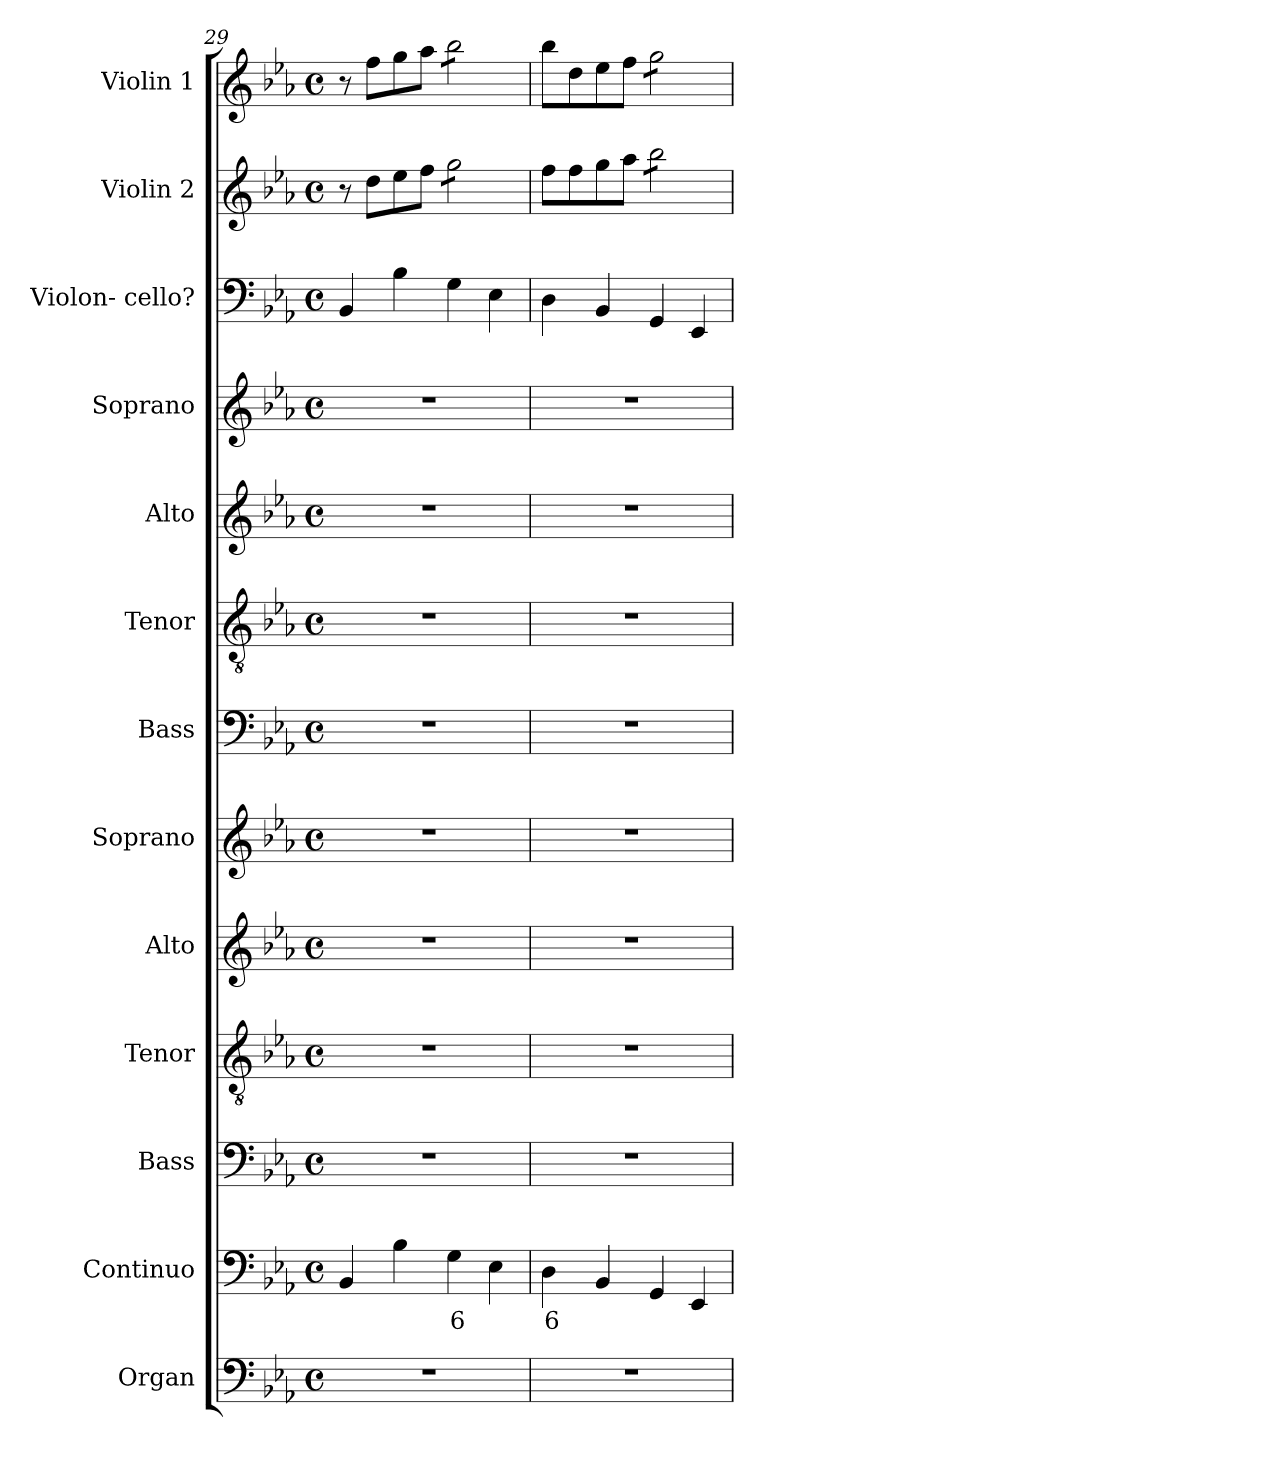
**kern	**kern	**text	**kern	**kern	**kern	**kern	**kern	**kern	**kern	**kern	**kern	**kern	**kern
*part13	*part12	*part12	*part11	*part10	*part9	*part8	*part7	*part6	*part5	*part4	*part3	*part2	*part1
*staff13	*staff12	*staff12	*staff11	*staff10	*staff9	*staff8	*staff7	*staff6	*staff5	*staff4	*staff3	*staff2	*staff1
*I"Organ	*I"Continuo	*	*I"Bass	*I"Tenor	*I"Alto	*I"Soprano	*I"Bass	*I"Tenor	*I"Alto	*I"Soprano	*I"Violon- cello?	*I"Violin 2	*I"Violin 1
*I'Org.	*I'Cont.	*	*I'B.	*I'T.	*I'A.	*I'S.	*I'B.	*I'T.	*I'A.	*I'S.	*I'Vc.	*I'Vln. 2	*I'Vln. 1
!!LO:PB:g=z
*clefF4	*clefF4	*	*clefF4	*clefGv2	*clefG2	*clefG2	*clefF4	*clefGv2	*clefG2	*clefG2	*clefF4	*clefG2	*clefG2
*	*	*	*	*ITrd7c12	*	*	*	*ITrd7c12	*	*	*	*	*
*k[b-e-a-]	*k[b-e-a-]	*	*k[b-e-a-]	*k[b-e-a-]	*k[b-e-a-]	*k[b-e-a-]	*k[b-e-a-]	*k[b-e-a-]	*k[b-e-a-]	*k[b-e-a-]	*k[b-e-a-]	*k[b-e-a-]	*k[b-e-a-]
*E-:	*E-:	*	*E-:	*E-:	*E-:	*E-:	*E-:	*E-:	*E-:	*E-:	*E-:	*E-:	*E-:
*M4/4	*M4/4	*	*M4/4	*M4/4	*M4/4	*M4/4	*M4/4	*M4/4	*M4/4	*M4/4	*M4/4	*M4/4	*M4/4
*met(c)	*met(c)	*	*met(c)	*met(c)	*met(c)	*met(c)	*met(c)	*met(c)	*met(c)	*met(c)	*met(c)	*met(c)	*met(c)
=29	=29	=29	=29	=29	=29	=29	=29	=29	=29	=29	=29	=29	=29
1r	4BB-i/	.	1r	1r	1r	1r	1r	1r	1r	1r	4BB-i/	8r	8r
.	.	.	.	.	.	.	.	.	.	.	.	8ddi\L	8ffi\L
.	4B-i\	.	.	.	.	.	.	.	.	.	4B-i\	8ee-i\	8ggi\
.	.	.	.	.	.	.	.	.	.	.	.	8ffi\J	8aa-i\J
!	!	!LO:LY:b:color=#000000	!	!	!	!	!	!	!	!	!	!	!
*	*	*	*	*	*	*	*	*	*	*	*	*tremolo	*
*	*	*	*	*	*	*	*	*	*	*	*	*	*tremolo
.	4Gi\	6	.	.	.	.	.	.	.	.	4Gi\	8ggi\L	8bb-i\L
.	.	.	.	.	.	.	.	.	.	.	.	8ggi\	8bb-i\
.	4E-i\	.	.	.	.	.	.	.	.	.	4E-i\	8ggi\	8bb-i\
.	.	.	.	.	.	.	.	.	.	.	.	8ggi\J	8bb-i\J
*	*	*	*	*	*	*	*	*	*	*	*	*	*Xtremolo
*	*	*	*	*	*	*	*	*	*	*	*	*Xtremolo	*
=30	=30	=30	=30	=30	=30	=30	=30	=30	=30	=30	=30	=30	=30
!	!	!LO:LY:b:color=#000000	!	!	!	!	!	!	!	!	!	!	!
1r	4Di\	6	1r	1r	1r	1r	1r	1r	1r	1r	4Di\	8ffi\L	8bb-i\L
.	.	.	.	.	.	.	.	.	.	.	.	8ffi\	8ddi\
.	4BB-i/	.	.	.	.	.	.	.	.	.	4BB-i/	8ggi\	8ee-i\
.	.	.	.	.	.	.	.	.	.	.	.	8aa-i\J	8ffi\J
*	*	*	*	*	*	*	*	*	*	*	*	*tremolo	*
*	*	*	*	*	*	*	*	*	*	*	*	*	*tremolo
.	4GGi/	.	.	.	.	.	.	.	.	.	4GGi/	8bb-i\L	8ggi\L
.	.	.	.	.	.	.	.	.	.	.	.	8bb-i\	8ggi\
.	4EE-i/	.	.	.	.	.	.	.	.	.	4EE-i/	8bb-i\	8ggi\
.	.	.	.	.	.	.	.	.	.	.	.	8bb-i\J	8ggi\J
*	*	*	*	*	*	*	*	*	*	*	*	*	*Xtremolo
*	*	*	*	*	*	*	*	*	*	*	*	*Xtremolo	*
=	=	=	=	=	=	=	=	=	=	=	=	=	=
*-	*-	*-	*-	*-	*-	*-	*-	*-	*-	*-	*-	*-	*-
